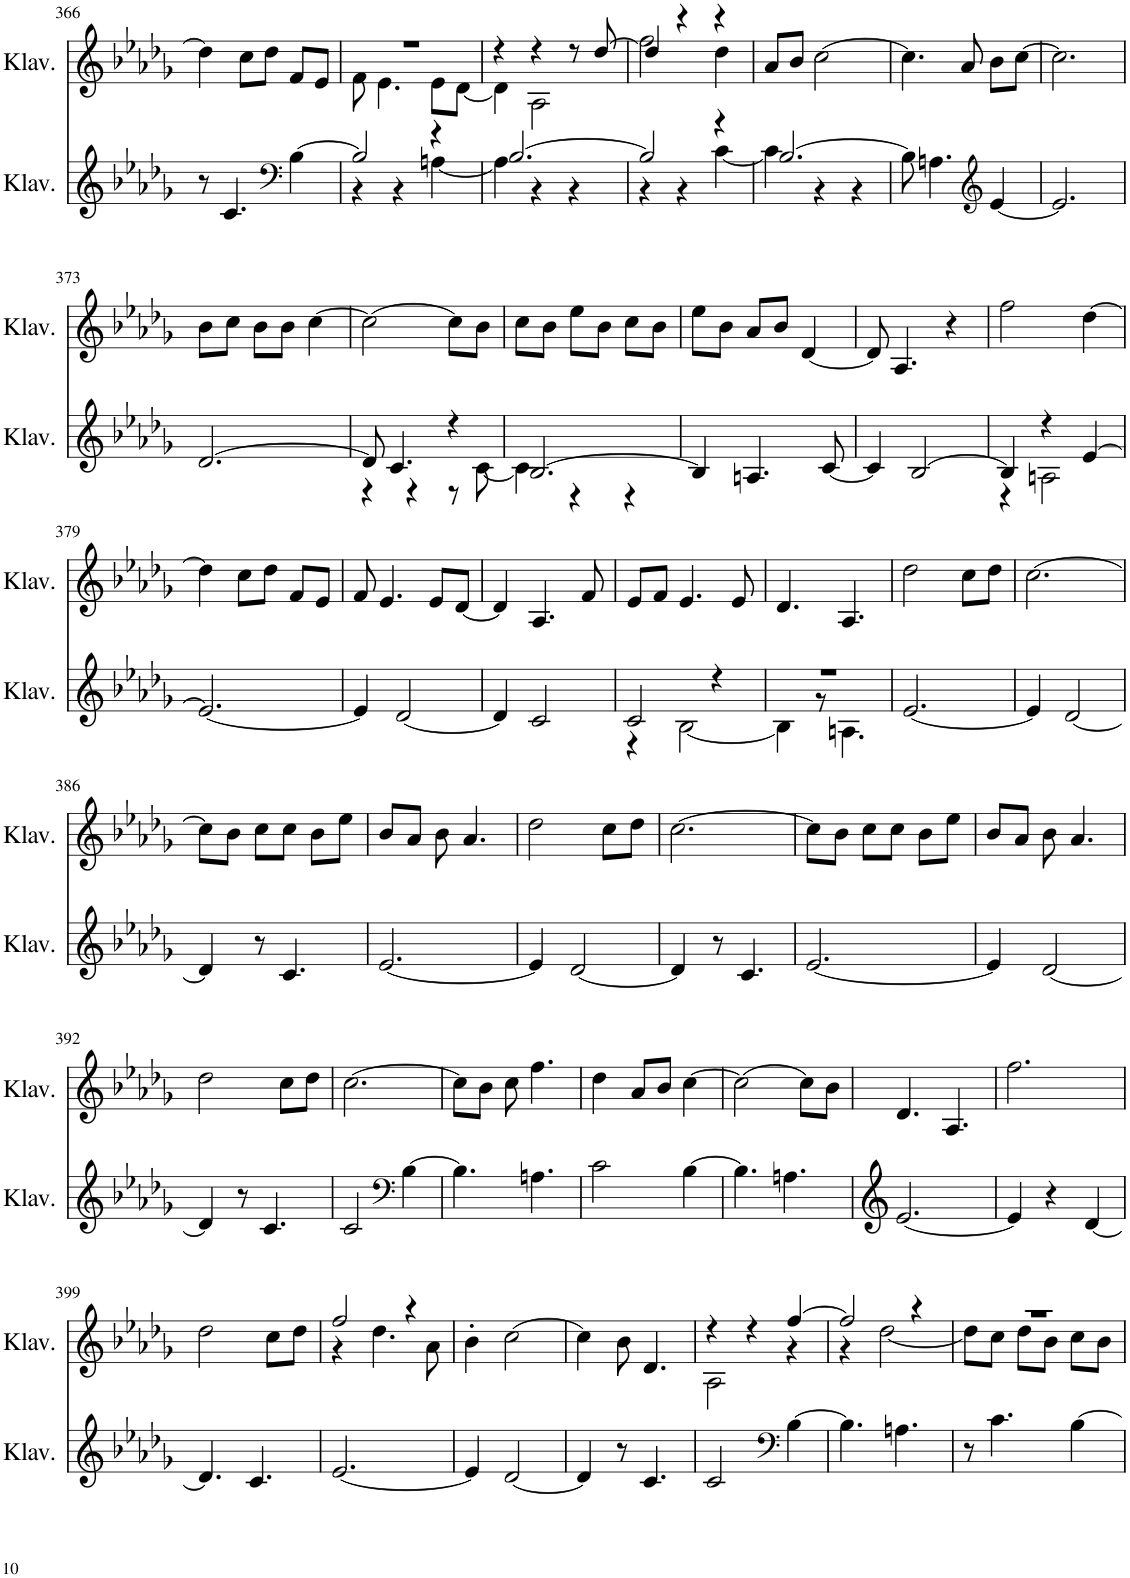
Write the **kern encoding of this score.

**kern	**kern
*part2	*part1
*staff2	*staff1
*I"Klavier	*I"Klavier
*I'Klav.	*I'Klav.
!!LO:PB:g=z
*clefG2	*clefG2
*k[b-e-a-d-g-]	*k[b-e-a-d-g-]
*M3/4	*M3/4
=366	=366
8r	4dd-\]
4.c/	.
.	8cc\L
.	8dd-\J
*clefF4	*
[4B-\	8f/L
.	8e-/J
=367	=367
*^	*^
2B-/]	4r	2.r	8f\
.	.	.	4.e-\
.	4r	.	.
4r	[4An\	.	8e-\L
.	.	.	[8d-\J
=368	=368	=368	=368
[2.B-/	4A\]	4r	4d-\]
.	4r	4r	2A-\
.	4r	8r	.
.	.	[8dd-/	.
=369	=369	=369	=369
2B-/]	4r	4dd-/]	2ff\
.	4r	4r	.
4r	[4c\	4r	4dd-\
*	*	*v	*v
=370	=370	=370
[2.B-/	4c\]	8a-/L
.	.	8b-/J
.	4r	[2cc\
.	4r	.
*v	*v	*
=371	=371
8B-\]	4.cc\]
4.An\	.
.	8a-/
*clefG2	*
[4e-/	8b-\L
.	[8cc\J
=372	=372
2.e-/]	2.cc\]
!!LO:LB:g=z
=373	=373
[2.d-/	8b-\L
.	8cc\J
.	8b-\L
.	8b-\J
.	[4cc\
=374	=374
*^	*
8d-/]	4r	2cc\_
4.c/	.	.
.	4r	.
4r	8r	8cc\L]
.	[8c\	8b-\J
=375	=375	=375
[2.B-/	4c\]	8cc\L
.	.	8b-\J
.	4r	8ee-\L
.	.	8b-\J
.	4r	8cc\L
.	.	8b-\J
*v	*v	*
=376	=376
4B-/]	8ee-\L
.	8b-\J
4.An/	8a-/L
.	8b-/J
.	[4d-/
[8c/	.
=377	=377
4c/]	8d-/]
.	4.A-/
[2B-/	.
.	4r
=378	=378
*^	*
4B-/]	4r	2ff\
4r	2An\	.
[4e-/	.	[4dd-\
*v	*v	*
!!LO:LB:g=z
=379	=379
2.e-/_	4dd-\]
.	8cc\L
.	8dd-\J
.	8f/L
.	8e-/J
=380	=380
4e-/]	8f/
.	4.e-/
[2d-/	.
.	8e-/L
.	[8d-/J
=381	=381
4d-/]	4d-/]
2c/	4.A-/
.	8f/
=382	=382
*^	*
2c/	4r	8e-/L
.	.	8f/J
.	[2B-\	4.e-/
4r	.	.
.	.	8e-/
=383	=383	=383
2.r	4B-\]	4.d-/
.	8r	.
.	4.An\	4.A-/
*v	*v	*
=384	=384
[2.e-/	2dd-\
.	8cc\L
.	8dd-\J
=385	=385
4e-/]	[2.cc\
[2d-/	.
!!LO:LB:g=z
=386	=386
4d-/]	8cc\L]
.	8b-\J
8r	8cc\L
4.c/	8cc\J
.	8b-\L
.	8ee-\J
=387	=387
[2.e-/	8b-/L
.	8a-/J
.	8b-\
.	4.a-/
=388	=388
4e-/]	2dd-\
[2d-/	.
.	8cc\L
.	8dd-\J
=389	=389
4d-/]	[2.cc\
8r	.
4.c/	.
=390	=390
[2.e-/	8cc\L]
.	8b-\J
.	8cc\L
.	8cc\J
.	8b-\L
.	8ee-\J
=391	=391
4e-/]	8b-/L
.	8a-/J
[2d-/	8b-\
.	4.a-/
!!LO:LB:g=z
=392	=392
4d-/]	2dd-\
8r	.
4.c/	.
.	8cc\L
.	8dd-\J
=393	=393
2c/	[2.cc\
*clefF4	*
[4B-\	.
=394	=394
4.B-\]	8cc\L]
.	8b-\J
.	8cc\
4.An\	4.ff\
=395	=395
2c\	4dd-\
.	8a-/L
.	8b-/J
[4B-\	[4cc\
=396	=396
4.B-\]	2cc\_
4.An\	.
.	8cc\L]
.	8b-\J
=397	=397
[2.e-/	4.d-/
.	4.A-/
=398	=398
4e-/]	2.ff\
4r	.
[4d-/	.
!!LO:LB:g=z
=399	=399
4.d-/]	2dd-\
4.c/	.
.	8cc\L
.	8dd-\J
=400	=400
*	*^
[2.e-/	2ff/	4r
.	.	4.dd-\
.	4r	.
.	.	8a-\
*	*v	*v
=401	=401
4e-/]	4b-'\
[2d-/	[2cc\
=402	=402
4d-/]	4cc\]
8r	8b-\
4.c/	4.d-/
=403	=403
*	*^
2c/	4r	2A-\
.	4r	.
*clefF4	*	*
[4B-\	[4ff/	4r
=404	=404	=404
4.B-\]	2ff/]	4r
.	.	[2dd-\
4.An\	.	.
.	4r	.
=405	=405	=405
8r	2.r	8dd-\L]
4.c\	.	8cc\J
.	.	8dd-\L
.	.	8b-\J
[4B-\	.	8cc\L
.	.	8b-\J
*	*v	*v
=	=
*-	*-
